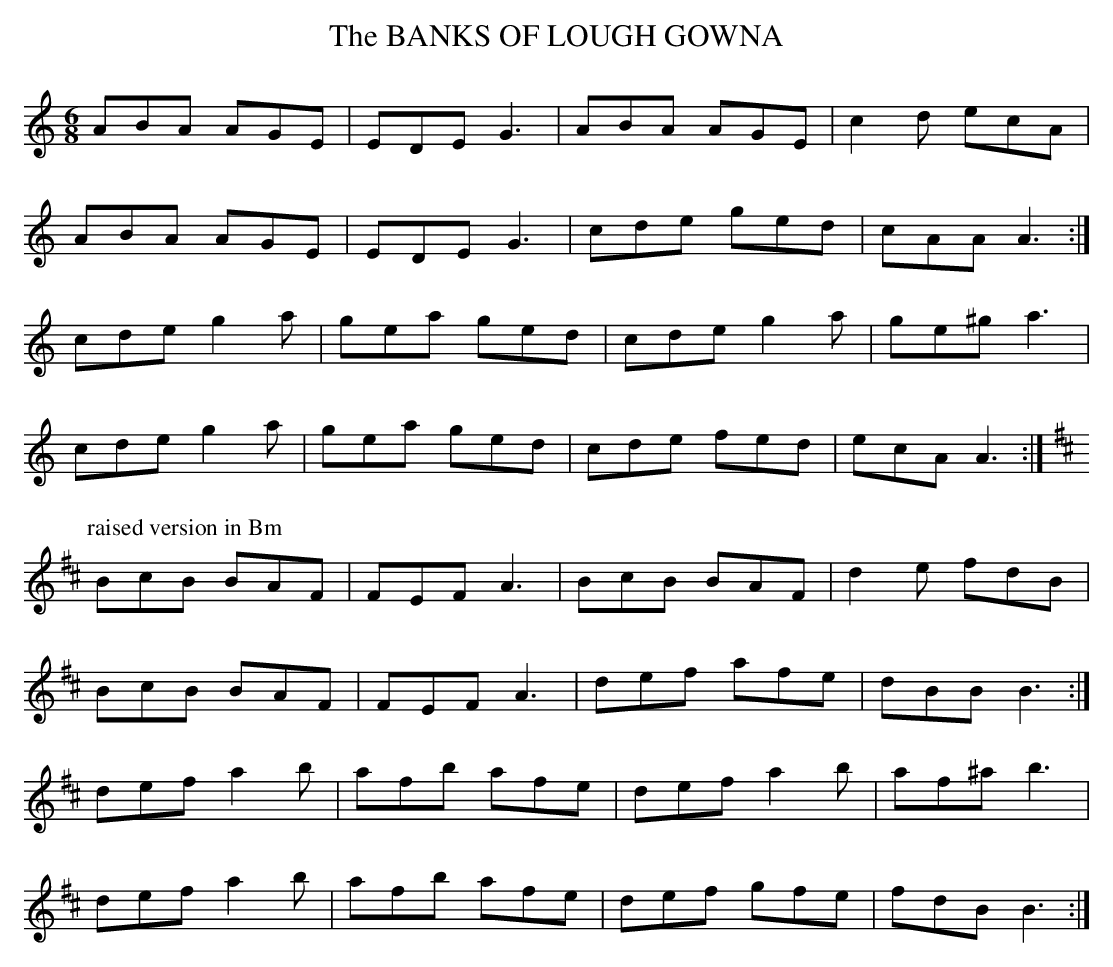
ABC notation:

X:1
T:BANKS OF LOUGH GOWNA, The
the Chief had in mind but I'm calling it A minor, which is how
it's played today. . .however. . .
for that key.
M:6/8
L:1/8
K:Am
ABA AGE|EDE G3|ABA AGE|c2d ecA|
ABA AGE|EDE G3|cde ged|cAA A3:|
cde g2a|gea ged|cde g2a|ge^g a3|
cde g2a|gea ged|cde fed|ecA A3:|
P:raised version in Bm
K:Bm
BcB BAF|FEF A3|BcB BAF|d2e fdB|
BcB BAF|FEF A3|def afe|dBB B3:|
def a2b|afb afe|def a2b|af^a b3|
def a2b|afb afe|def gfe|fdB B3:|
